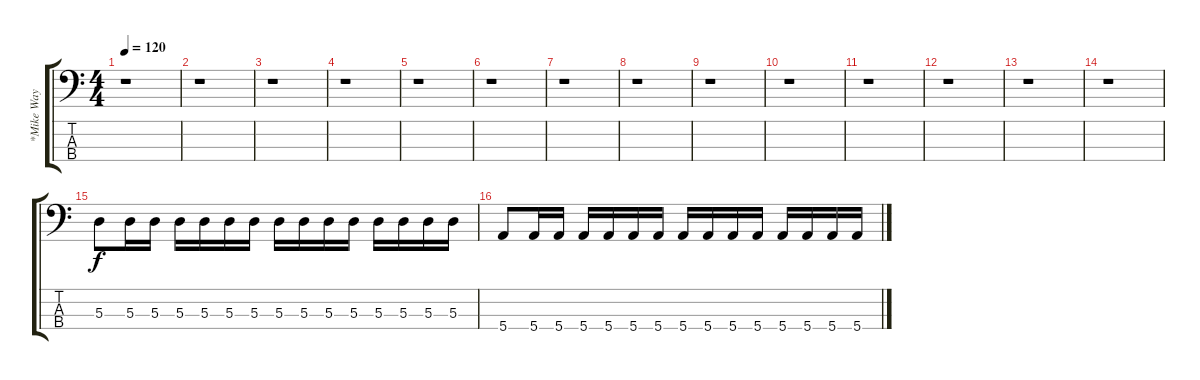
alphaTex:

\track ("*Mike Way" "*Mike Way") {instrument electricbasspick}
\staff {score tabs}
\tuning (G2 D2 A1 E1) {hide}
\ts (4 4)
\tempo 120
\clef f4
\ks c
r.1{dy f instrument electricbasspick} |
r.1 |
r.1 |
r.1 |
r.1 |
r.1 |
r.1 |
r.1 |
r.1 |
r.1 |
r.1 |
r.1 |
r.1 |
r.1 |
5.3.8 5.3.16 5.3.16 5.3.16 5.3.16 5.3.16 5.3.16 5.3.16 5.3.16 5.3.16 5.3.16 5.3.16 5.3.16 5.3.16 5.3.16 |
5.4.8 5.4.16 5.4.16 5.4.16 5.4.16 5.4.16 5.4.16 5.4.16 5.4.16 5.4.16 5.4.16 5.4.16 5.4.16 5.4.16 5.4.16
